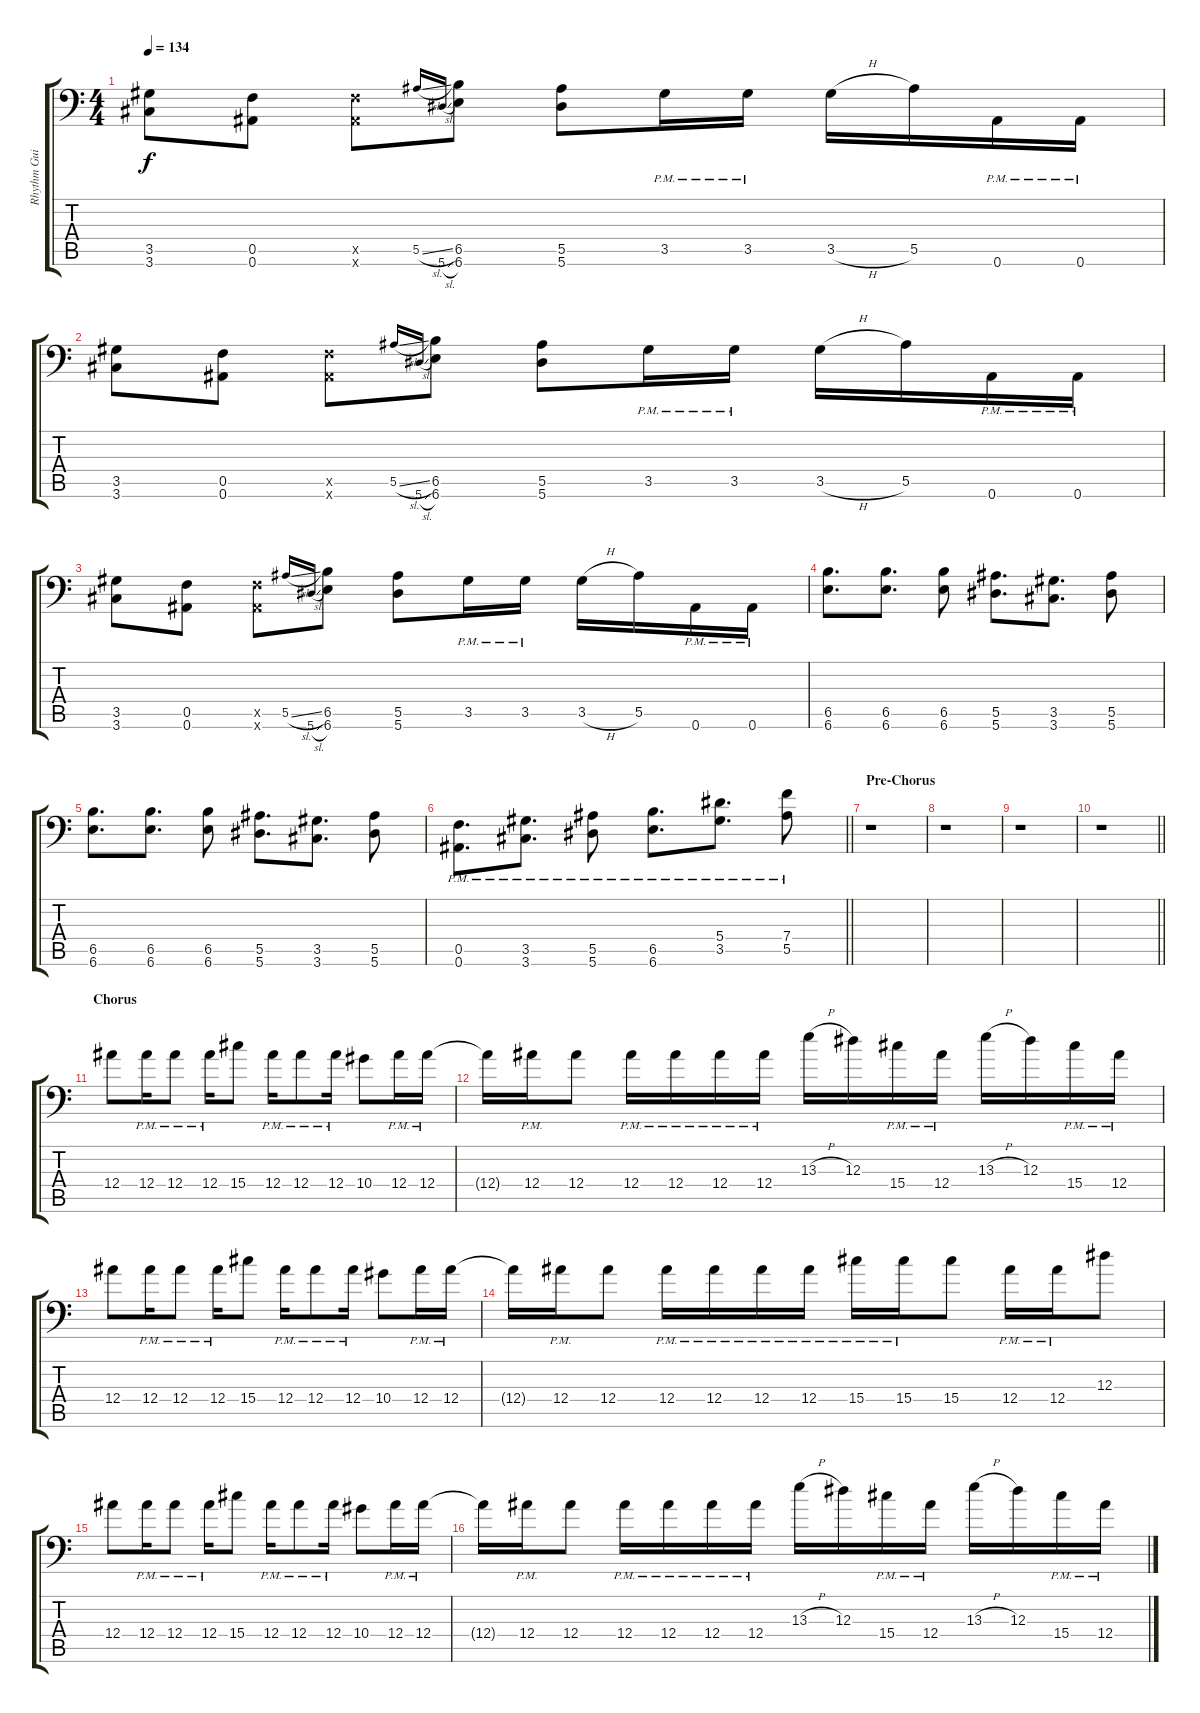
\track ("Rhythm Guitar II" "Rhythm Gui") {instrument overdrivenguitar}
\staff {score tabs}
\tuning (C4 G3 Eb3 Bb2 F2 Bb1) {hide}
\ts (4 4)
\tempo 134
\clef f4
\ks c
(3.5 3.6).8{dy f} (0.5 0.6).8 (0.5{x} 0.6{x}).8 5.5{sl}.16{gr onbeat} 5.6{sl}.16{gr onbeat} (6.5 6.6).8 (5.5 5.6).8 3.5{pm}.16 3.5{pm}.16 3.5{h}.16 5.5.16 0.6{pm}.16 0.6{pm}.16 |
(3.5 3.6).8 (0.5 0.6).8 (0.5{x} 0.6{x}).8 5.5{sl}.16{gr onbeat} 5.6{sl}.16{gr onbeat} (6.5 6.6).8 (5.5 5.6).8 3.5{pm}.16 3.5{pm}.16 3.5{h}.16 5.5.16 0.6{pm}.16 0.6{pm}.16 |
(3.5 3.6).8 (0.5 0.6).8 (0.5{x} 0.6{x}).8 5.5{sl}.16{gr onbeat} 5.6{sl}.16{gr onbeat} (6.5 6.6).8 (5.5 5.6).8 3.5{pm}.16 3.5{pm}.16 3.5{h}.16 5.5.16 0.6{pm}.16 0.6{pm}.16 |
(6.5 6.6).8{d} (6.5 6.6).8{d} (6.5 6.6).8 (5.5 5.6).8{d} (3.5 3.6).8{d} (5.5 5.6).8 |
(6.5 6.6).8{d} (6.5 6.6).8{d} (6.5 6.6).8 (5.5 5.6).8{d} (3.5 3.6).8{d} (5.5 5.6).8 |
\barLineRight lightlight
(0.5{pm} 0.6{pm}).8{d} (3.5{pm} 3.6{pm}).8{d} (5.5{pm} 5.6{pm}).8 (6.5{pm} 6.6{pm}).8{d} (5.4{pm} 3.5{pm}).8{d} (7.4{pm} 5.5{pm}).8 |
\section ("" "Pre-Chorus")
r.1 |
r.1 |
r.1 |
\barLineRight lightlight
r.1 |
\section ("" "Chorus")
12.4.8 12.4{pm}.16 12.4{pm}.8 12.4{pm}.16 15.4.8 12.4{pm}.16 12.4{pm}.8 12.4{pm}.16 10.4.8 12.4{pm}.16 12.4{pm}.16 |
12.4{t}.16 12.4{pm}.16 12.4.8 12.4{pm}.16 12.4{pm}.16 12.4{pm}.16 12.4{pm}.16 13.3{h}.16 12.3.16 15.4{pm}.16 12.4{pm}.16 13.3{h}.16 12.3.16 15.4{pm}.16 12.4{pm}.16 |
12.4.8 12.4{pm}.16 12.4{pm}.8 12.4{pm}.16 15.4.8 12.4{pm}.16 12.4{pm}.8 12.4{pm}.16 10.4.8 12.4{pm}.16 12.4{pm}.16 |
12.4{t}.16 12.4{pm}.16 12.4.8 12.4{pm}.16 12.4{pm}.16 12.4{pm}.16 12.4{pm}.16 15.4{pm}.16 15.4{pm}.16 15.4.8 12.4{pm}.16 12.4{pm}.16 12.3.8 |
12.4.8 12.4{pm}.16 12.4{pm}.8 12.4{pm}.16 15.4.8 12.4{pm}.16 12.4{pm}.8 12.4{pm}.16 10.4.8 12.4{pm}.16 12.4{pm}.16 |
12.4{t}.16 12.4{pm}.16 12.4.8 12.4{pm}.16 12.4{pm}.16 12.4{pm}.16 12.4{pm}.16 13.3{h}.16 12.3.16 15.4{pm}.16 12.4{pm}.16 13.3{h}.16 12.3.16 15.4{pm}.16 12.4{pm}.16
